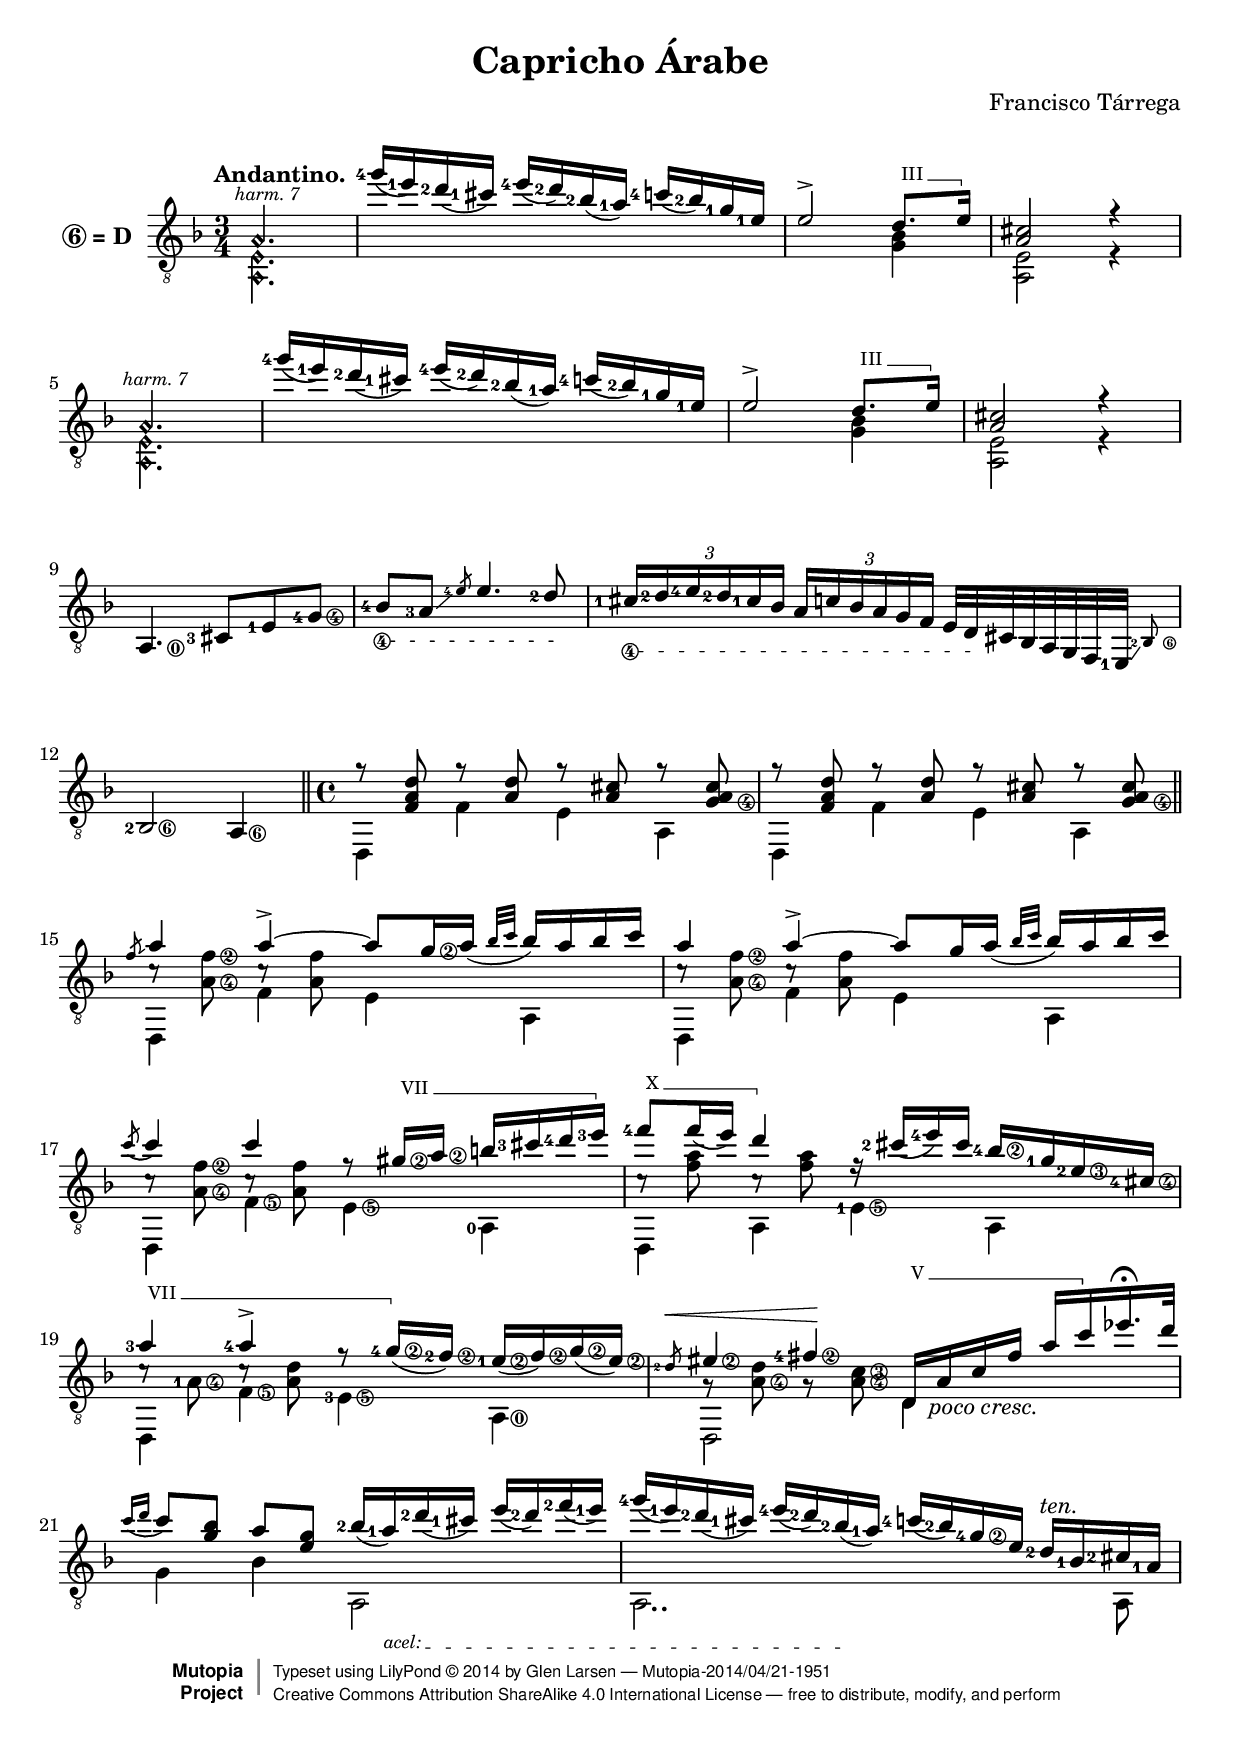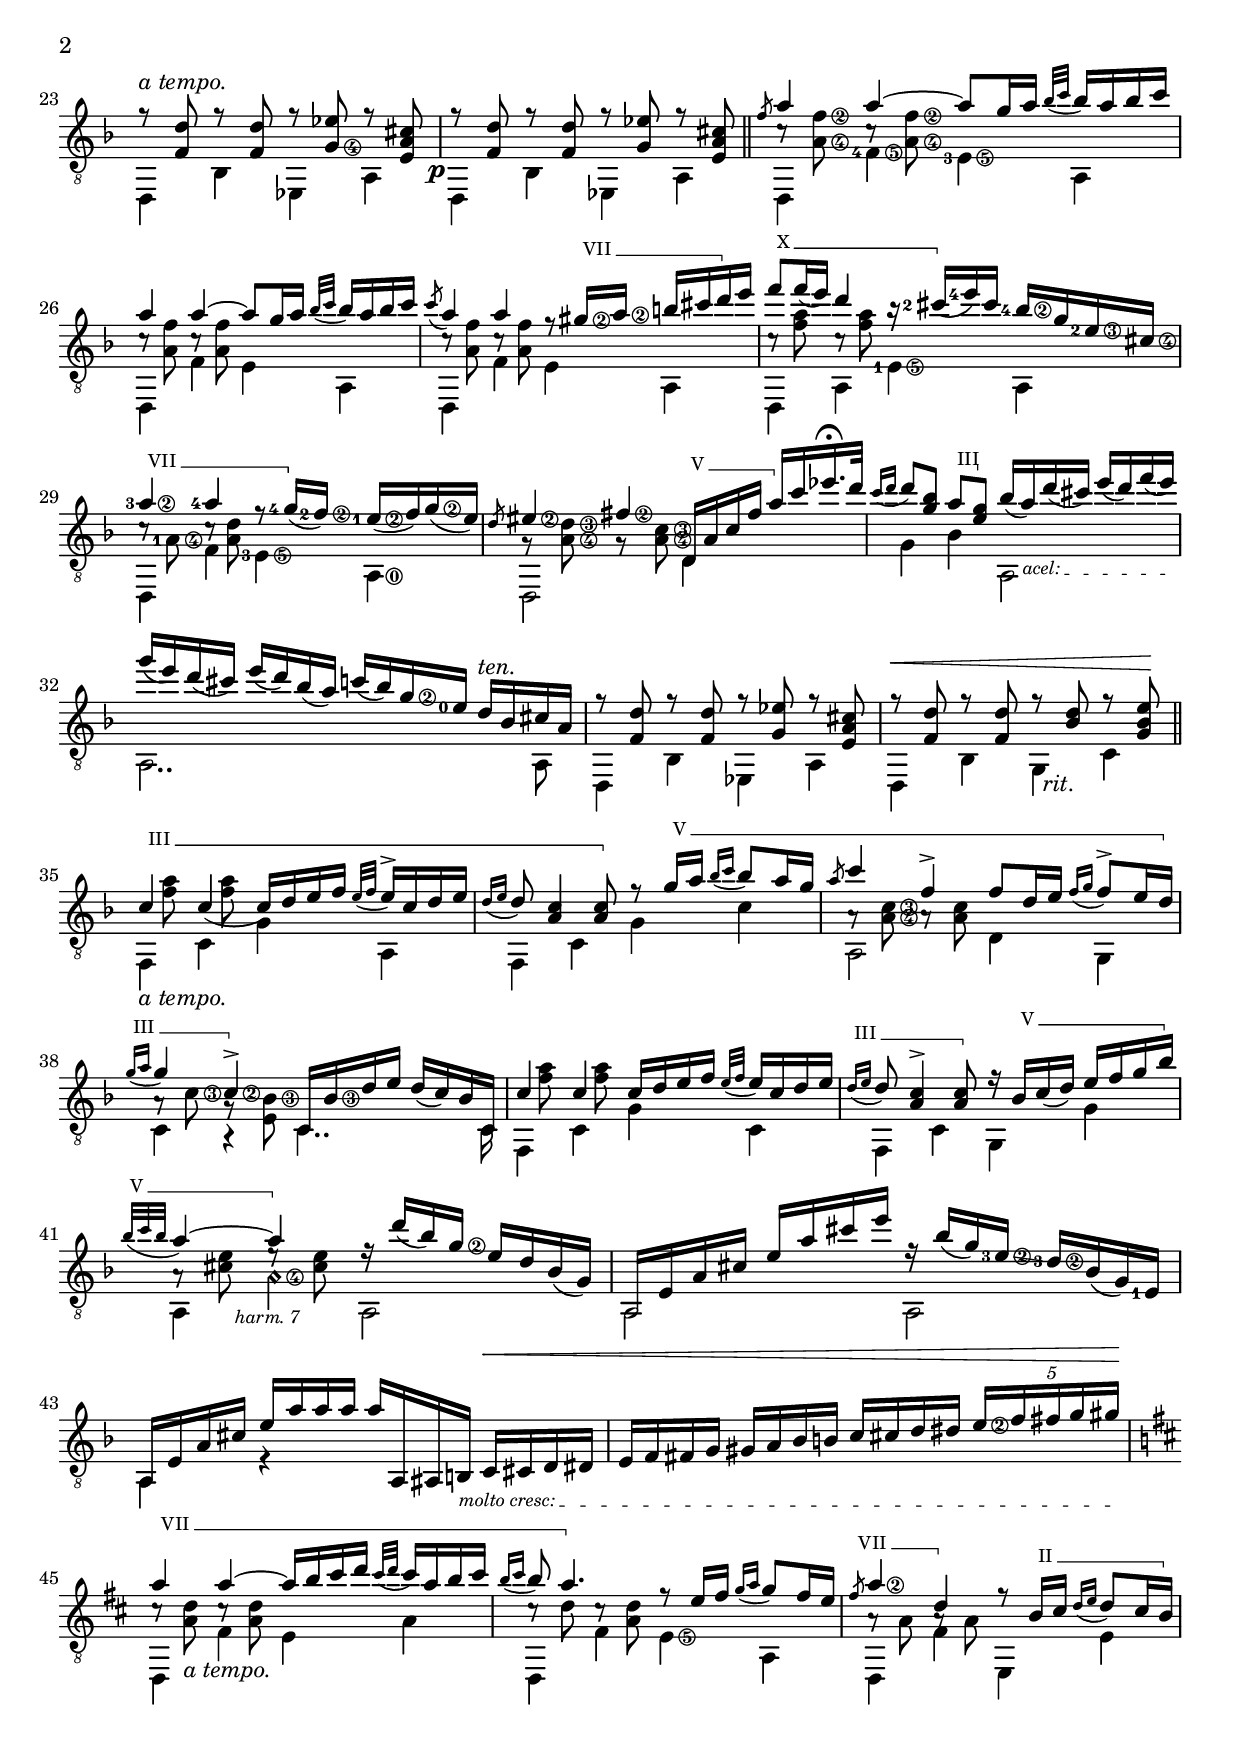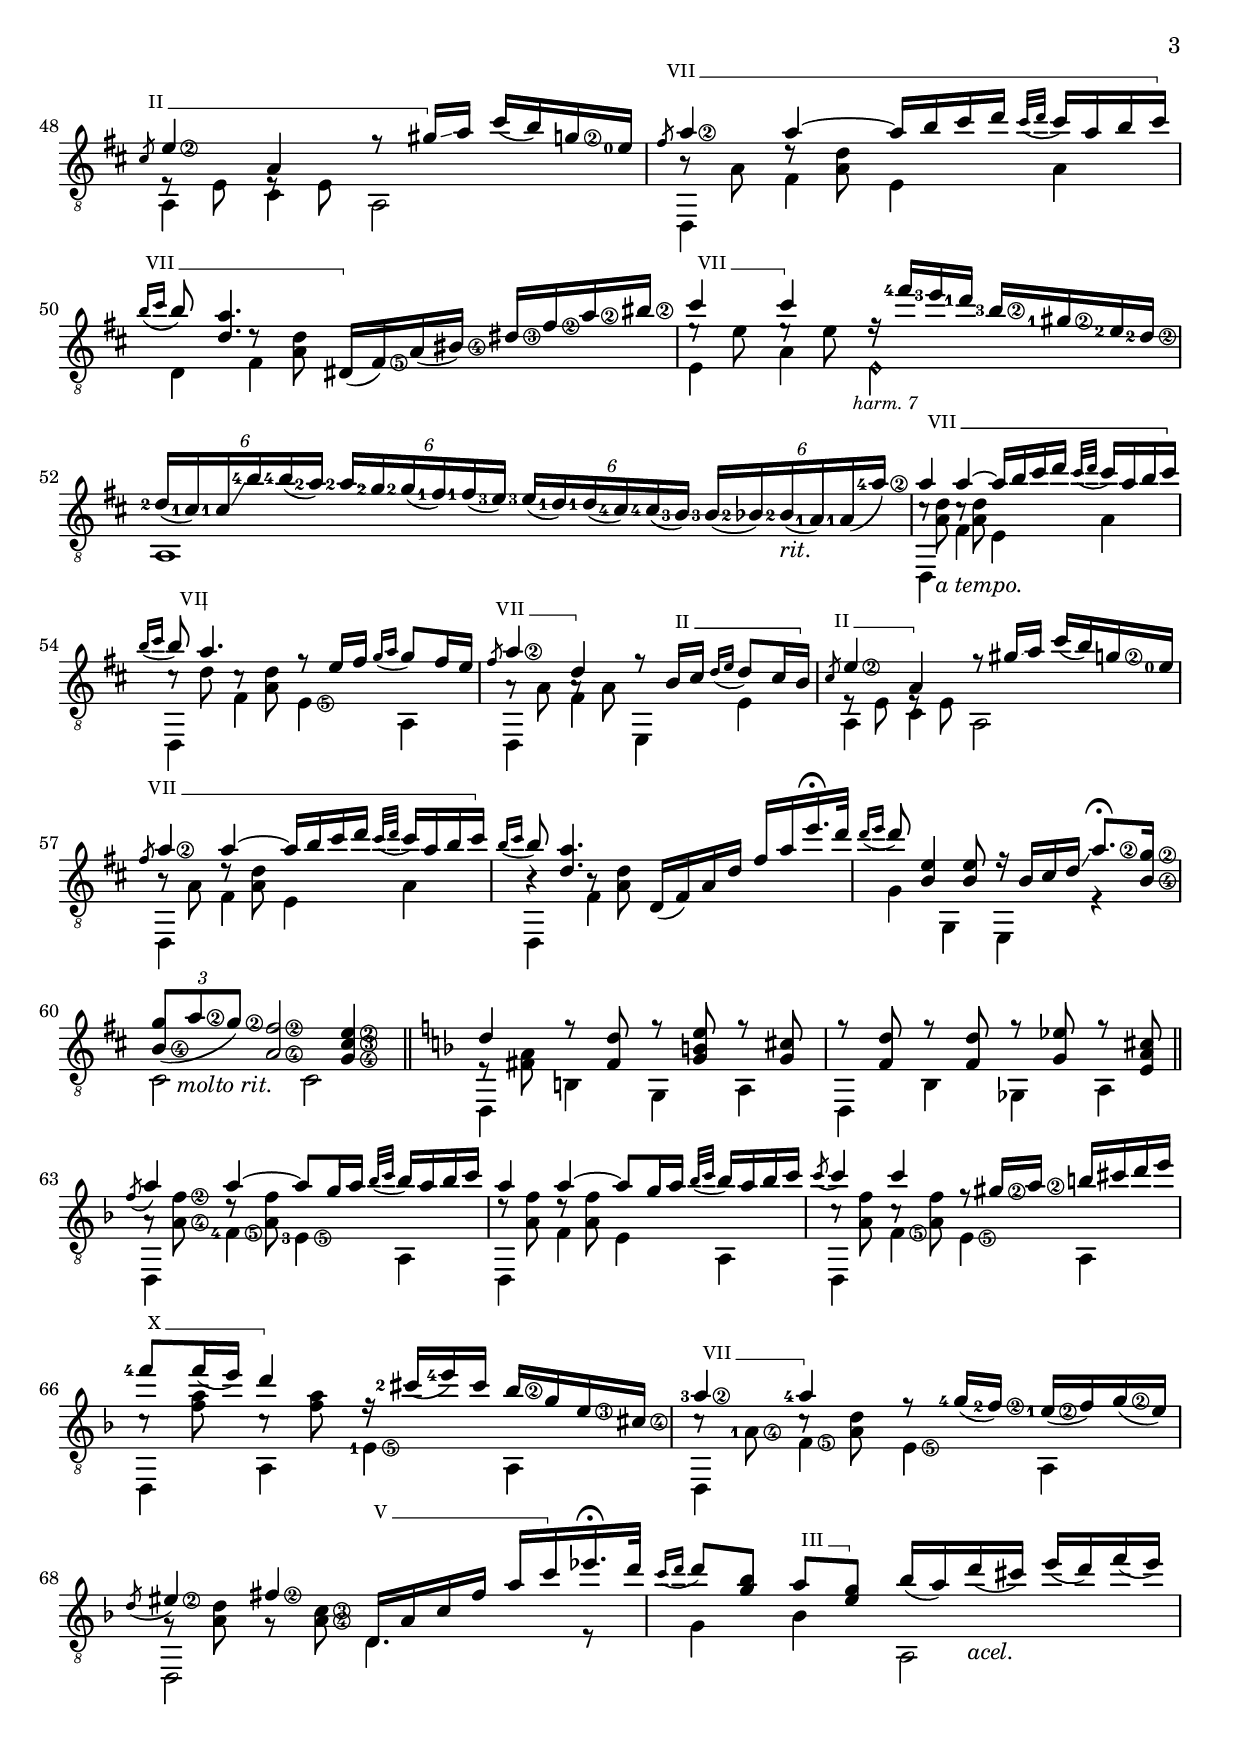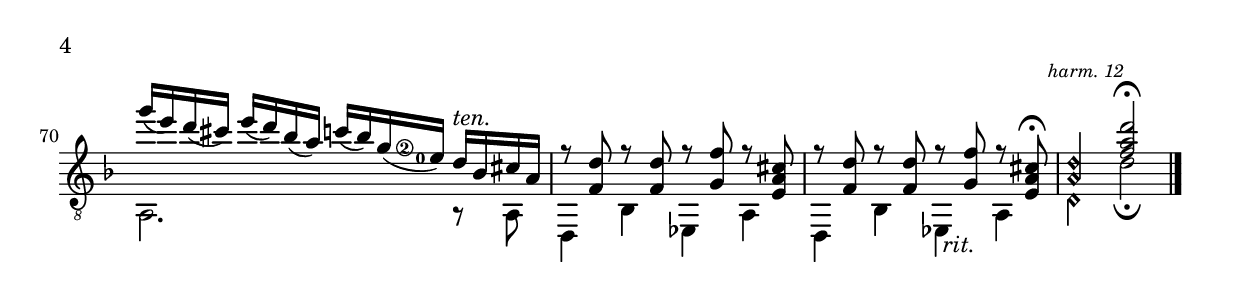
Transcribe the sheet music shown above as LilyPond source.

\version "2.18.2"
\header {
  title = "Capricho Árabe"
  composer = "Francisco Tárrega"
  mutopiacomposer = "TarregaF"
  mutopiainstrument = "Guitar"
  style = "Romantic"
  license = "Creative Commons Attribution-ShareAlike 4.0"
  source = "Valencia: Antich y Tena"
  % From Boije 827
  date = "1892"
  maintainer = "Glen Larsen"
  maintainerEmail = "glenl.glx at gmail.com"

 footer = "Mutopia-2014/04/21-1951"
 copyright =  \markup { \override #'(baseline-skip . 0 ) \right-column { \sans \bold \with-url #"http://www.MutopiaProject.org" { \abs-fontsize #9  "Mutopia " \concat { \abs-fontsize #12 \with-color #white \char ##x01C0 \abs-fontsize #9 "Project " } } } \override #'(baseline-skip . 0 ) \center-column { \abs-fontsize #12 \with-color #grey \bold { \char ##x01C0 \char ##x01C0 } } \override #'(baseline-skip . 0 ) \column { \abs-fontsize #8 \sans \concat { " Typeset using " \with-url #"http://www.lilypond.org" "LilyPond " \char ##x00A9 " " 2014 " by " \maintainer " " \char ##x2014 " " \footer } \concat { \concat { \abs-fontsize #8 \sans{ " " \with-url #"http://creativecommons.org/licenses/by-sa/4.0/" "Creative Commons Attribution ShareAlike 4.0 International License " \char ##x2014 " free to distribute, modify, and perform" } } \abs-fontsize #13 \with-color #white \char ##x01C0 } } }
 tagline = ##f
}

\paper {
  % add space between composer/opus markup and first staff
  markup-system-spacing #'padding = #3
  % add a little space between composer and opus
  markup-markup-spacing #'padding = #1.2
  top-margin = 7\mm
  bottom-margin = 6\mm
}

%% http://lsr.di.unimi.it/LSR/Item?id=616
stringNumberSpanner =
  #(define-music-function (parser location StringNumber) (string?)
    #{
      \override TextSpanner.style = #'dashed-line
      \override TextSpanner.dash-period = #2.0
      \override TextSpanner.font-size = #-5
      \override TextSpanner.bound-details.left.stencil-align-dir-y = #CENTER
      \override TextSpanner.bound-details.left.text = \markup { \circle \number $StringNumber }
    #})

% hide string numbers across a span of music
hideStrNo =
  #(define-music-function (parser location arg) (ly:music?)
    #{
      \omit Voice.StringNumber
      $arg
      \undo \omit Voice.StringNumber
    #})

tspanner =
  #(define-music-function (parser location arg) (string?)
    #{
      \override TextSpanner.style = #'dashed-line
      \override TextSpanner.dash-period = #2.0
      \override TextSpanner.font-size = #-2
      \override TextSpanner.bound-details.left.stencil-align-dir-y = #DOWN
      \override TextSpanner.bound-details.left.text = \markup{\italic $arg }
    #})

% Barre glyph code from snippets (modified slightly)

%% Syntax: \bbarre #"text" { notes } - text = any number of box
bbarre =
#(define-music-function (barre location str music) (string? ly:music?)
   (let ((elts (extract-named-music music '(NoteEvent EventChord))))
     (if (pair? elts)
         (let ((first-element (first elts))
               (last-element (last elts)))
           (set! (ly:music-property first-element 'articulations)
                 (cons (make-music 'TextSpanEvent 'span-direction -1)
                       (ly:music-property first-element 'articulations)))
           (set! (ly:music-property last-element 'articulations)
                 (cons (make-music 'TextSpanEvent 'span-direction 1)
                       (ly:music-property last-element 'articulations))))))
   #{
       \textSpannerUp
       \once \override TextSpanner #'font-size = #-2
       \once \override TextSpanner #'font-shape = #'upright
       \once \override TextSpanner #'staff-padding = #3
       \once \override TextSpanner #'style = #'line
       \once \override TextSpanner #'to-barline = ##f
       \once \override TextSpanner #'bound-details =
            #`((left
                (text . ,#{ \markup{\concat{ #str " " }} #})
                (Y . 0)
                (padding . 0.25)
                (attach-dir . -4))
	       (right
		(text . ,#{ \markup { \draw-line #'( 0 . -.5) } #})
		(Y . 0)
		(padding . 0.25)
		(attach-dir . 2)))
       $music
   #})


\layout {
%{
  \context {
    \Voice
    \override StringNumber #'stencil = ##f
  }
%}
  \context {
    \Staff
    \override Fingering #'staff-padding = #'()
    \override Fingering #'add-stem-support = ##t
    \mergeDifferentlyDottedOn
    \mergeDifferentlyHeadedOn
  }
  \context {
    \Dynamics
    \override DynamicTextSpanner #'style = #'none
  }
}

global = {
  \time 3/4
  \key d \minor
}

myfingering = {
  \set fingeringOrientations = #'(left)
  \set stringNumberOrientations = #'(right)
}

upperVoice = \relative c' {
  \voiceOne
  \dynamicUp
  \myfingering
  \repeat unfold 2 {
    \harmonicsOn \hideStrNo { <a\4>2.-\markup{\italic {\fontsize #-2 {\halign #-0.5 "harm. 7"}}} }\harmonicsOff |
    \slurDown
    <g''-4>16( <e-1>) <d-2>( <cis-1>) <e-4>( <d-2>) <bes-2>( <a-1>) <c-4>( <bes-2>) \hideStrNo{ <g-1\2> <e-1\2> } |
    \slurNeutral
    \hideStrNo{ <e\2>2->\bbarre #"III" { d8. <e\2>16 } } |
    <cis a>2 r4 |
    \break
  }
  <a,\0>4. <cis-3>8 <e-1> <g-4\4> |

  \set minimumFret = #4
  \stringNumberSpanner "4"
  \textSpannerDown
  \hideStrNo{ <bes-4\4>8\startTextSpan <a-3>\glissando \slashedGrace <e'-4\4> <e\4>4. <d-2\4>8\stopTextSpan } |
  \set minimumFret = #0
  \hideStrNo{ \tuplet 3/2 { <cis-1\4>16\startTextSpan <d-2\4> <e-4\4> <d-2\4> <cis-1\4> <bes\4> }
              \tuplet 3/2 { <a\4> <c\4> <bes\4> <a\4> <g\4> <f\4> }
              <e\4>32 <d\4>\stopTextSpan cis bes a g f
            } \afterGrace <e-1>32\glissando <bes'-2\6>8 |
  <bes-2\6>2 <a\6>4 |

  \bar "||" \time 4/4

  \repeat unfold 2 {
    r8 <d' a f> r <d a> r <cis a> r <cis a g\4> |
  }
  \bar "||"
  \slashedGrace f8\glissando a4 a->~ a8 <g\2>16 a( \grace { bes32 c } bes16) a bes c |
  a4 a~-> a8 \hideStrNo{ <g\2>16 a( \grace{bes32 c} bes16) a bes c } |
  \acciaccatura c8 c4 c r8\bbarre #"VII" { <gis\2>16 <a\2> b <cis-3> <d-4> <e-3> } |
  \bbarre #"X" { <f-4>8 f16( e) d4 r16 } <cis-2>( <e-4>) cis
    \set minimumFret = #7
    <bes-4\2> <g-1>
    <e-2\3> <cis-4\4> |
    \set minimumFret = 0

  \bbarre #"VII" { <a'-3>4 <a-4>-> r8 <g\2-4>16( } <f-2\2>) <e-1\2>( <f\2>) <g\2>( <e\2>) |
  \set minimumFret = #5
  \slashedGrace <d-2>8\< <eis\2>4 <fis-4\2>\! \bbarre #"V" { d,16_\markup{\halign #-1.5 \italic "poco cresc."} a' c fis a c } ees16.\fermata d32 |
  \set minimumFret = #0

  \tspanner "acel: "
  \textSpannerDown
  \acciaccatura {c16 d} c8 <bes g> a[ <g e>8] <bes-2>16( <a-1>)\startTextSpan <d-2>( <cis-1>) e( <d-2>) <f-2>( <e-1>) |
  <g-4>16( <e-1>) <d-2>( <cis-1>) <e-4>( <d-2>) <bes-2>(\stopTextSpan <a-1>) <c-4>( <bes-2>) <g-4\2> <e> <d-2>^\markup{\italic "ten."} <bes-1> <cis-2> <a-1> |

  r8^\markup{\italic "a tempo."} <d f,> r q r <ees g,\4> r <cis a e> |
  r8 <d f,> r q r <ees g,> r <cis a e> |
  \bar "||"
  \slashedGrace f8 a4 a~ a8 g16 a \acciaccatura{ bes32 c } bes16 a bes c |

  a4 a~ a8 g16 a \acciaccatura{ bes32 c } bes16 a bes c |
  \acciaccatura c8 a4 a r8 \bbarre #"VII" { <gis\2>16 <a\2> b cis d } e |

  \set minimumFret = #8
  \bbarre #"X" { f8 f16( e) d4 b16\rest <cis-2>16( } <e-4>)cis <bes-4\2> g <e-2\3> <cis\4> |
  \set minimumFret = #5
  \bbarre "VII" { <a'-3\2>4 \hideStrNo {<a-4\2>} r8 <g-4>16( } <f-2\2>) <e-1\2>16[( f) <g\2>( e)] |
  \set minimumFret = #5

  \slashedGrace d8 <eis\2>4 <fis\2> \bbarre #"V" { d,16 a' c fis a } c ees16.\fermata d32 |
  \set minimumFret = #0
  
  \acciaccatura {c16 d} d8 <bes g> \bbarre #"III" { a[ <g e>8] } bes16(
    \tspanner "acel: "
    \textSpannerDown
    a)\startTextSpan d( cis) e( d) f( e)\stopTextSpan |

  g16( e) d( cis) e( d) bes( a) c( bes) <g\2> <e-0> d^\markup{\italic "ten."} bes cis a |
  r8 <d f,> r q r <ees g,> r <cis a e> |
  r8\< <d f,>r q r <d bes> r <e bes g>\! |
  \bar "||"

  \set minimumFret=#5
  \bbarre #"III" { c4 c( c16) d e f \acciaccatura{e32 f} e16-> c d e |
  \set minimumFret=#3
  \acciaccatura{d16 e} d8 <c a>4 q8 } r \bbarre #"V" { g'16 a \acciaccatura{bes16 c} bes8 a16 g |
  \set minimumFret=#5
  \slashedGrace a8 c4 f,-> f8 d16 e \acciaccatura{f16 g} f8-> e16 d } |
  \set minimumFret=#0

  \bbarre #"III" { \acciaccatura {g16 a} g4 <c,\2>-> } c,16 <bes'\3> d e d( c) bes c, |
  c'4 c c16 d e f \acciaccatura {e32 f} e16 c d e |
  \bbarre #"III" { \acciaccatura {d16 e} d8 <c a>4-> q8 } r16 \bbarre #"V" { \set minimumFret=#5 bes c( d) e f g bes } |
  \set minimumFret=#0

  \bbarre #"V" { \acciaccatura{bes32 c bes} a4~ a r16 } d16( bes) <g\2> e d bes( g) |
  a,16 e' a cis e a cis e r bes( g) <e-3\2>\glissando <d-3\2> bes( g) <e-1> |

  \tspanner "molto cresc: "
  \textSpannerDown
  a,16 e' a cis e a a a a a,, ais b\startTextSpan c\< cis d dis |
  e16 f fis g gis a bes b c cis d dis \set minimumFret=#5
    \tuplet 5/4 { <e\2>16[ f fis g gis\!\stopTextSpan ] } |
  \set minimumFret=#0

  \key d \major
  \bbarre #"VII" { a4 a~ a16 b cis d \acciaccatura{ cis32 d } cis16 a b cis |
  \acciaccatura{ b16 cis } b8 a4. r8 } \set minimumFret=5 e16 fis \acciaccatura{ g16 \hideStrNo{<a\2>} } g8 fis16 e |
  \set minimumFret=#0
  \bbarre #"VII" { \slashedGrace{ \hideStrNo{ <fis\2>8 }} \set minimumFret=#7 <a\2>4 d, r8 }
    \bbarre #"II" { \set minimumFret=#2 b16 cis \acciaccatura{ d16 e } d8 cis16 b } |

  \bbarre #"II" { \slashedGrace{ \hideStrNo{ <cis\2>8 }} <e\2>4 a, r8 gis'16\glissando } a cis( b) <g\2> <e-0> |
  \bbarre #"VII" { \slashedGrace{ \hideStrNo{ <fis\2>8 }} <a\2>4 a4~ a16 b cis d \acciaccatura{ cis32 d } cis16 a b cis } |
  \bbarre #"VII" { \acciaccatura{ b16 cis } b8 <a d,>4. dis,,16( } <fis\5>) \hideStrNo{ <a\4>( } <bis\4>) <dis\3> <fis\2> <a\2> <bis\2> |

  \bbarre #"VII" { cis4 cis r16 } <fis-4> <e-3> <d-1> <b-3\2> <gis-1\2> <e-2> <d-2\2> |
  \tuplet 6/4 { <d-2>16( <cis-1>) <cis-1>\glissando \hideStrNo{ <b'-4\2> <b-4\2>( <a-2\2>) } }
    \tuplet 6/4 { \hideStrNo{ <a-2\2>\glissando <g-2\2> <g-2\2>( <fis-1\2>) <fis-1\2>( <e-3\2>) } }
    \tuplet 6/4 { \hideStrNo{ <e-3\3>( <d-1\3>) <d-1\3>( <cis-4\3>) } \hideStrNo{ <cis-4\4>( <b-3\4>) } }
    \tuplet 6/4 { \hideStrNo{ <b-3\4>( <bes-2\4>) <bes-2\4>(_\markup{\italic{"rit."}} <a-1\4>) <a-1\4>( } <a'-4\2>) } |

  \bbarre #"VII" { a4 a~ a16 b cis d \acciaccatura{ cis32 d } cis16 a b cis } |
  \acciaccatura{ b16 cis } \bbarre #"VII" { b8 a4. r8 } \set minimumFret=5 e16 fis \acciaccatura{ g16 \hideStrNo{<a\2>} } g8 fis16 e |
  \set minimumFret=#0
  \bbarre #"VII" { \slashedGrace{ \hideStrNo{ <fis\2>8 }} \set minimumFret=#7 <a\2>4 d, r8 }
    \set minimumFret=#2 \bbarre #"II" { b16 cis \acciaccatura{ d16 e } d8 cis16 b } |

  \bbarre #"II" { \slashedGrace{ \hideStrNo{ <cis\2>8 }} <e\2>4 a, r8 } gis'16\glissando a cis( b) <g\2> <e-0> |
  \bbarre #"VII" { \slashedGrace{ \hideStrNo{ <fis\2>8 }} <a\2>4 \hideStrNo{ <a\2>4~ } a16 b cis d \acciaccatura{ cis32 d } cis16 a b cis } |
  \acciaccatura{ b16 cis } \hideStrNo{ b8 <a d,\3>4. d,,16( <fis\5>) <a\4> <d\3> <fis\2> <a\2> } e'16.\fermata d32 |

  \acciaccatura{ d16 e } d8 <e, b>4 q8 r16 b16 cis d\glissando <a'\2>8.\fermata <g\2 b,\4>16 |
  \tuplet 3/2 { <g b,\4>8( a\2 g\2) } <fis\2 a,\4>2 <e\2 cis\3 g\4>4 |
  \bar "||"
  \key d\minor
  d4 r8 <d fis,>8 r <e b g> r \hideStrNo { <cis\3 g> } |

  r8 <d f,> r q r <ees g,> r <cis a e> |
  \bar "||"
  \set minimumFret=#5
  \acciaccatura{ \hideStrNo{ <f\1>8 } } a4 a~ a8 g16 a \acciaccatura{ bes32 c } bes16 a bes c |
  a4 a~ a8 g16 a \acciaccatura{ bes32 c } bes16 a bes c |
  \set minimumFret=#0

  \acciaccatura c8 c4 c r8 <gis\2>16 <a\2> b cis d e |
  \bbarre #"X" { <f-4>8 f16( e) d4 r16 } <cis-2>( <e-4>) cis
    \set minimumFret=#7
    <bes\2> g
    <e\3> <cis\4> |

  \set minimumFret=#5
  \bbarre #"VII" { <a'-3\2>4 \hideStrNo{ <a-4\2> } r8 } <g-4>16( <f-2\2>) <e-1\2>( f) <g\2>( e) |
  \set minimumFret=#0
  \acciaccatura{ d8 } <eis\2>4 <fis\2> \set minimumFret=#5 \bbarre #"V" { d,16 a' c fis a c } ees16.\fermata d32 |
  \set minimumFret=#0

  \acciaccatura {c16 d} d8 <bes g> \bbarre #"III" { a[ <g e>8] } bes16( a) d(_\markup{\italic "acel."} cis) e( d) f( e) |
  g16( e) d( cis) e( d) bes( a) c( bes) <g\2>( <e-0>) d^\markup{\italic "ten."} bes cis a |

  r8 <d f,> r q r <f g,> r <cis a e> |
  r8 <d f,> r q r <f g,> r <cis a e>\fermata |
  \harmonicsOn \hideStrNo{ <d\4 a\5>2-\markup{\italic {\fontsize #-2 {\halign #-0.5 "harm. 12"}}} } \harmonicsOff <d' a f>2\fermata
  \bar "|."
}

lowerVoice = \relative c {
  \voiceTwo
  \myfingering
  \repeat unfold 2 {
    \harmonicsOn \hideStrNo{ <e\5 a,\6>2. } \harmonicsOff |
    s2. |
    s2 <bes' g>4 |
    <e, a,>2 r4 |
  }
  s2.*4 |

  \repeat unfold 4 { d,4 \set minimumFret=#7 f' e a, \set minimumFret=#0 | }
  d,4 <f'\5> <e\5> <a,-0> |
  d,4 a' <e'-1\5> a, |

  d,4 <f'\5> <e-3\5> <a,\0> |
  d,2 \hideStrNo{ <d'\5>4 } s |

  g4 bes a,2 |
  a2.. a8 |

  d,4 bes' ees, a |
  d,4-\tweak X-offset #-2 \p bes' ees, a |
  d,4 <f'-4\5> <e-3\5> a, |

  \repeat unfold 2 {
    d,4 \set minimumFret = #5 f' e a, \set minimumFret = #0 |
  }

  d,4 \set minimumFret=#5 a' <e'-1\5> a, \set minimumFret=#0 |
  d,4 \set minimumFret=#5 f' <e-3\5> <a,\0> \set minimumFret=#0 |

  d,2 \hideStrNo{ <d'\5>4 } s |
  g4 bes a,2 |

  a2.. a8 |
  d,4 bes' ees, a |
  d,4 bes' \once\override TextScript.X-offset = #1 g_\markup{\italic "rit."} c |

  \set minimumFret=#3
  f,4-\markup{\italic "a tempo."} c' g' a, |
  f4 c' g' c |
  a,2 d4 g, |
  \set minimumFret=#0

  c4 a\rest c4.. c16 |
  f,4 c' g' c, |
  f,4 c' g \hideStrNo{ <g'\4> } |

  a,4 \harmonicsOn <a'\4>_\markup{\italic{\fontsize #-2 {\center-align "harm. 7"}}} \harmonicsOff a,2 |
  a2 a |

  a4 r s2 |
  s1 |

  d,4 \hideStrNo{ <fis'\5> } \set minimumFret=#5 e a | \set minimumFret=#0
  d,,4 \hideStrNo{ <fis'\5> } <e\5> a, |
  d,4 \hideStrNo{ <fis'\5> } e, e' |

  a,4 cis a2 |
  d,4 \hideStrNo{ <fis'\5> } e a |
  d,4 \hideStrNo{ <fis\5>4 } s2 |

  \set minimumFret=#7
  e4 a \harmonicsOn \hideStrNo <e\5>2-\markup{\italic {\fontsize #-2 {\halign #-0.5 "harm. 7"}}} \harmonicsOff |
  \set minimumFret=#0
  a,1 |

  d,4 \hideStrNo{ <fis'\5> } \set minimumFret=#5 e a | \set minimumFret=#0
  d,,4 \hideStrNo{ <fis'\5> } <e\5> a, |
  d,4 \hideStrNo{ <fis'\5> } e, e' |

  a,4 cis a2 |
  d,4 \hideStrNo{ <fis'\5> <e\5> <a\4> } |
  d,,4 \hideStrNo{ <fis'\5> } s2 |

  g4 g, e r |
  \set minimumFret=#5
  cis'2_\markup{\italic{\halign #-1.5 "molto rit." }} cis |
  \set minimumFret=#0
  d,4 b' g a |

  d,4 bes' ges a |
  d,4 <f'-4\5> <e-3\5> a, |
  \hideStrNo{ d,4 <f'\5> <e\5> <a,\6> } |

  d,4 <f'\5> <e\5> a, |
  d,4 a' <e'-1\5> a, |

  d,4 <f'\5> <e\5> a, |
  d,2 \hideStrNo { <d'\5>4. } r8 |

  g4 bes a,2 |
  a2. a8\rest a8 |

  d,4 bes' ees, a |
  d,4 bes' ees,_\markup{\halign #-1.5 \italic "rit."} a |
  \harmonicsOn \hideStrNo{ <d\6>2 } \harmonicsOff d'2_\fermata
}

middleVoice = \relative c' {
  \voiceThree
  \stemDown
  \myfingering
  s2.*12 |
  s1*2 |
  c8\rest <f\2 a,\4> c\rest \hideStrNo{ <f\2 a,\4> } s2 |

  \set minimumFret = #6
  \repeat unfold 2 { c8\rest <f\2 a,\4> c\rest q s2 | }
  \set minimumFret = #10
  c8\rest <a' f> c,\rest q s2 |
  \set minimumFret = #7

  c8\rest <a-1\4> c\rest <d a> s2 |
  g,8\rest \set minimumFret = #5 <d' a\4>8 g,\rest <c\3 a\4> s2 |
  \set minimumFret = #0

  s1*2 |

  s1*2 |
  c8\rest <a\4 f'\2> c8\rest <a\4 f'\2> s2 |

  \repeat unfold 2 {
    c8\rest \set minimumFret = #5 <a f'> c8\rest <a f'> s2 \set minimumFret = #0 |
  }

  c8\rest \set minimumFret=#10 <a' f> c,8\rest <a' f> s2 \set minimumFret=#0 |
  c,8\rest \set minimumFret=#5 <a-1\4> c8\rest <d a> s2 \set minimumFret=#0 |

  g,8\rest <d'\3 a\4> g,8\rest <c\3 a\4> s2 |
  s1 |

  s1*3 |

  s8 <a' f>  s q s2 |
  s1 |
  a,8\rest \set minimumFret=#5 <c\3 a\4> a\rest q s2 \set minimumFret=#0 |

  a8\rest <c\3> g\rest <bes\3 e,>8 s2 |
  s8 <a' f>8 s q s2 |
  s1 |

  \set minimumFret=#5
  a,8\rest <e' cis>8 e8\rest <e cis> s2 |
  s1 |

  s1*2 |

  c8\rest <d a>_\markup{\italic "a tempo."}  c\rest q s2 |
  c8\rest d c\rest <d a> s2 |
  a8\rest a a\rest a s2 |

  e8\rest e e\rest e s2 |
  b'8\rest a d\rest <d a> s2 |
  s4 d8\rest <d a> s2 |

  \set minimumFret=#9
  e8\rest e e8\rest e s2 |
  \set minimumFret=#0
  s1 |

  c8\rest <d a>_\markup{\italic "a tempo."} c\rest q s2 |
  c8\rest d c\rest <d a> s2 |
  a8\rest a a\rest a s2 |

  e8\rest e e\rest e s2 |
  b'8\rest \hideStrNo{ <a\4> d\rest <d\3 a\4> } s2 |
  b4\rest b8\rest \hideStrNo{ <d\3 a\4>8 } s2 |

  s1*2 |
  e,8\rest <a fis> s2. |

  s1 |
  a8\rest <f'\2 a,\4> d\rest \hideStrNo{ <f\2 a,\4> } s2 |
  \hideStrNo{ d8\rest <f\2 a,\4> d\rest <f\2 a,\4> } s2 |

  \set minimumFret = #6
  c8\rest \hideStrNo{ <f\2 a,\4> } c\rest q s2 |
  c8\rest \hideStrNo{ <a' f> c,\rest <a' f> } s2 |
  \set minimumFret = #0

  c,8\rest <a-1\4> c\rest <d a> s2 |
  g,8\rest <d' a> g,\rest <c\3 a\4> s2 |

  s1*2 |
}


\score {
  <<
    \new Staff = "Guitar"
    <<
      \global
      \clef "treble_8"
      \set Staff.instrumentName = \markup\bold{\circle {6} "= D "}
      \set fingeringOrientations = #'(left)
      \set stringNumberOrientations = #'(right)
      \tempo "Andantino."
      \new Voice = "upperVoice" \upperVoice
      \new Voice = "lowerVoice" \lowerVoice
      \new Voice = "middleVoice" \middleVoice
    >>
%{
    \new TabStaff = "Guitar tabs" \with {
      stringTunings = #guitar-drop-d-tuning
      restrainOpenStrings = ##t
    } <<
      \clef "moderntab"
      \global
%      \set TabStaff.restrainOpenStrings = ##t
      \new TabVoice = "upperVoice" \upperVoice
      \new TabVoice = "lowerVoice" \lowerVoice
      \new TabVoice = "middleVoice" \middleVoice
    >>
%}
  >>
  \layout {}
}

\score {
  <<
    \new Staff = "Guitar" \with {
      midiInstrument = #"acoustic guitar (nylon)"
    }
    <<
      \global
      \clef "treble_8"
      \new Voice = "upperVoice" \upperVoice
      \new Voice = "lowerVoice" \lowerVoice
      \new Voice = "middleVoice" \middleVoice
    >>
  >>
  \midi {
    \tempo 4 = 90
  }
}
